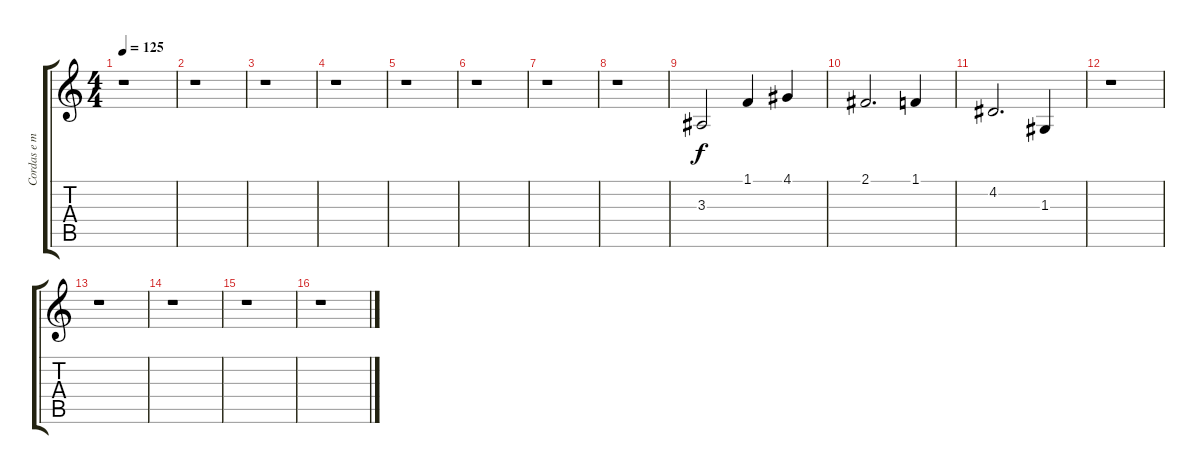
\track ("Cordas e metais" "Cordas e m") {instrument stringensemble2}
\staff {score tabs}
\tuning (E4 B3 G3 D3 A2 E2) {hide}
\ts (4 4)
\tempo 125
\clef g2
\ks c
r.1{dy f} |
r.1 |
r.1 |
r.1 |
r.1 |
r.1 |
r.1 |
r.1 |
3.3.2{volume 13 instrument frenchhorn} 1.1.4 4.1.4 |
2.1.2{d} 1.1.4 |
4.2.2{d} 1.3.4 |
r.1 |
r.1 |
r.1 |
r.1 |
r.1
